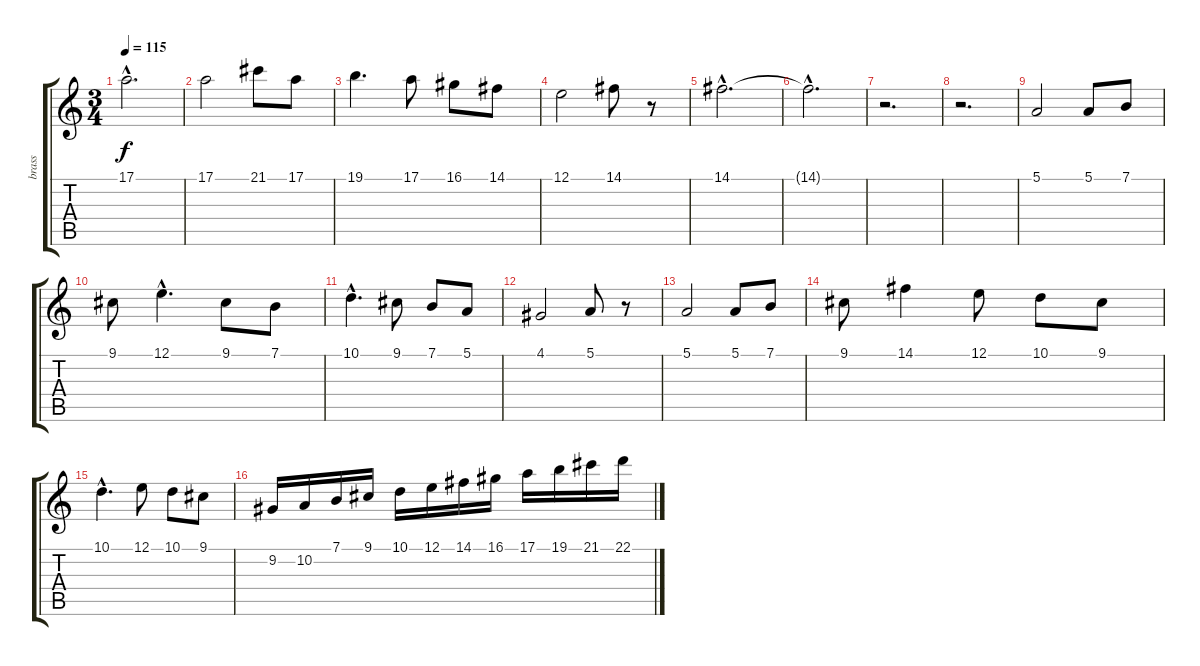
\track ("brass" "brass") {instrument synthbrass1}
\staff {score tabs}
\tuning (E4 B3 G3 D3 A2 E2) {hide}
\ts (3 4)
\tempo 115
\clef g2
\ks c
17.1{hac}.2{d dy f} |
17.1.2 21.1.8 17.1.8 |
19.1.4{d} 17.1.8 16.1.8 14.1.8 |
12.1.2 14.1.8 r.8 |
14.1{hac}.2{d} |
14.1{hac t}.2{d} |
r.2{d} |
r.2{d} |
5.1.2 5.1.8 7.1.8 |
9.1.8 12.1{hac}.4{d} 9.1.8 7.1.8 |
10.1{hac}.4{d} 9.1.8 7.1.8 5.1.8 |
4.1.2 5.1.8 r.8 |
5.1.2 5.1.8 7.1.8 |
9.1.8 14.1.4 12.1.8 10.1.8 9.1.8 |
10.1{hac}.4{d} 12.1.8 10.1.8 9.1.8 |
9.2.16 10.2.16 7.1.16 9.1.16 10.1.16 12.1.16 14.1.16 16.1.16 17.1.16 19.1.16 21.1.16 22.1.16
